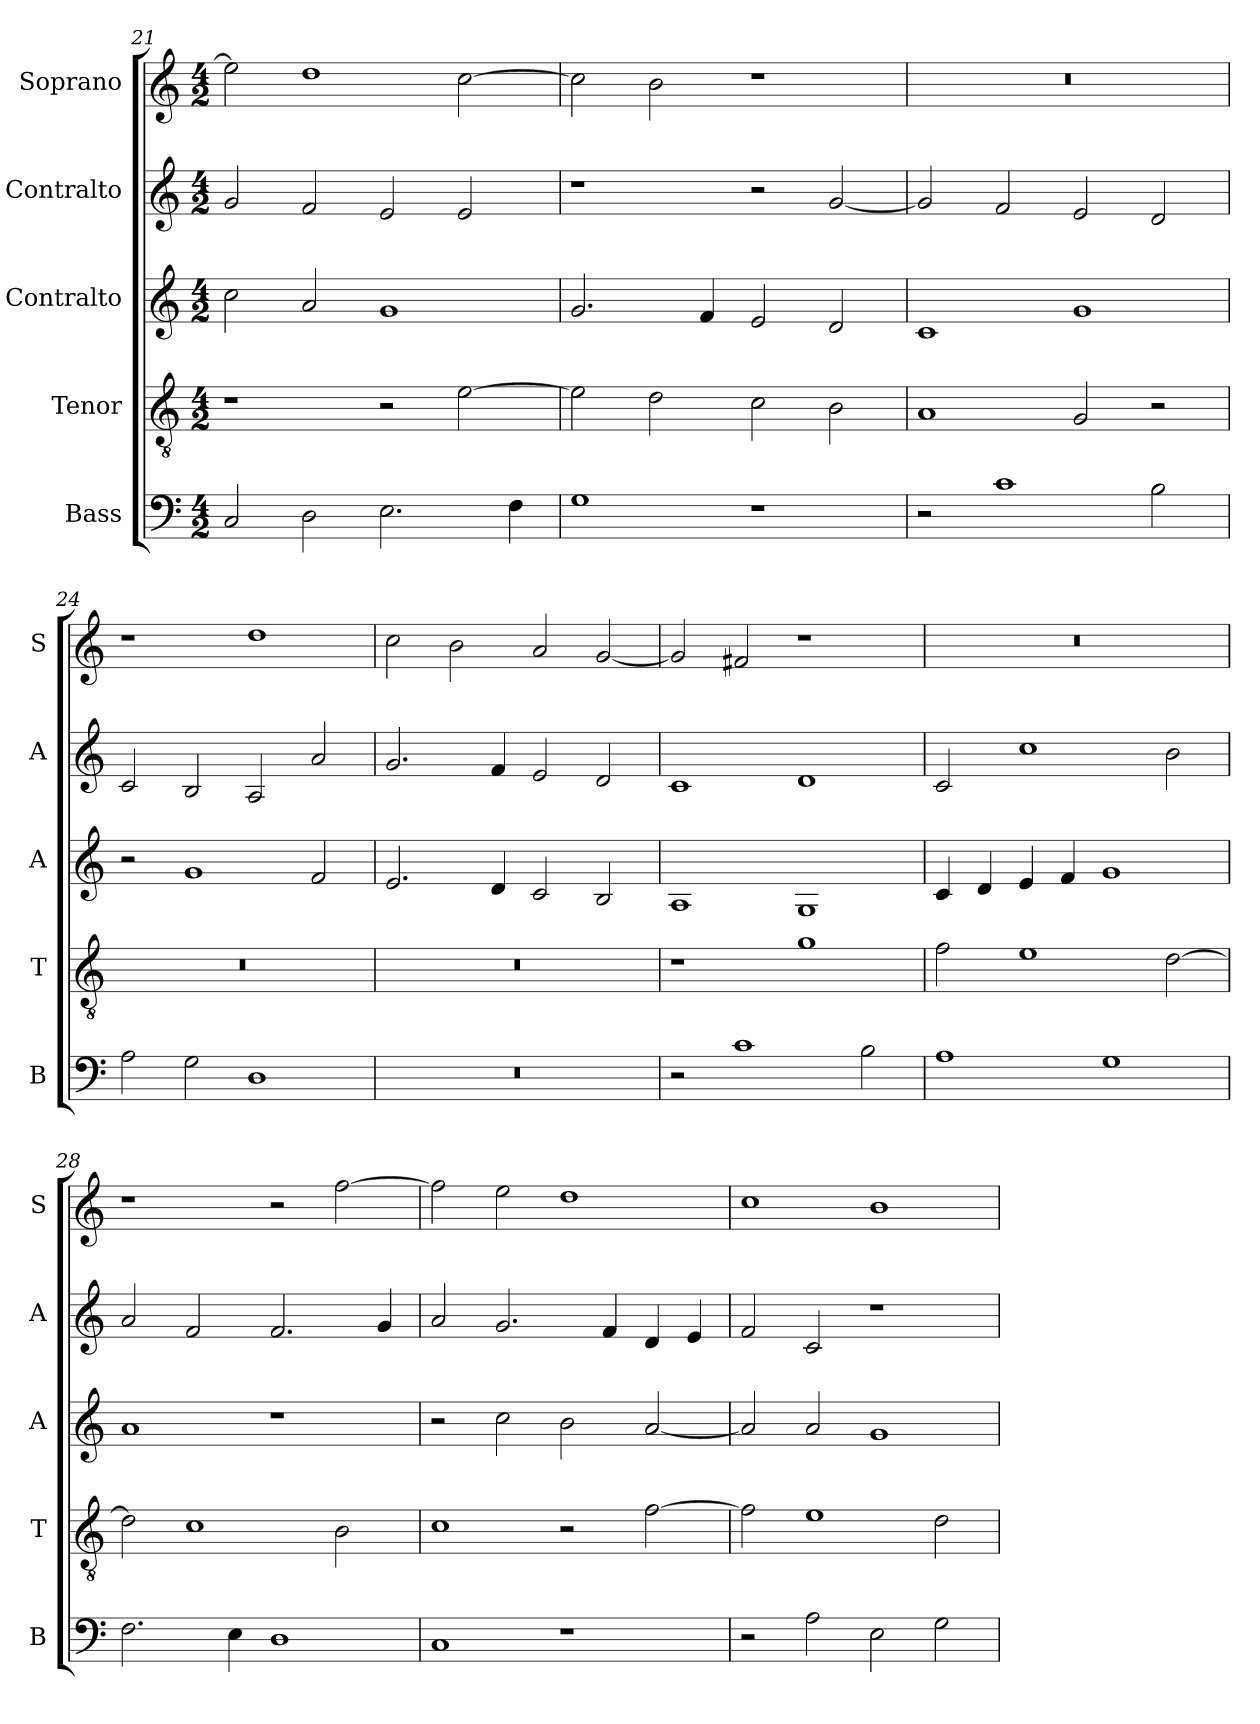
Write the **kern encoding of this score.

**kern	**kern	**kern	**kern	**kern
*part5	*part4	*part3	*part2	*part1
*staff5	*staff4	*staff3	*staff2	*staff1
*I"Bass	*I"Tenor	*I"Contralto	*I"Contralto	*I"Soprano
*I'B	*I'T	*I'A	*I'A	*I'S
*clefF4	*clefGv2	*clefG2	*clefG2	*clefG2
*k[]	*k[]	*k[]	*k[]	*k[]
*A:aeo	*A:aeo	*A:aeo	*A:aeo	*A:aeo
*M4/2	*M4/2	*M4/2	*M4/2	*M4/2
=21	=21	=21	=21	=21
2C	1r	2cc	2g	2ee]
2D	.	2a	2f	1dd
2.E	2r	1g	2e	.
.	[2e	.	2e	[2cc
4F	.	.	.	.
=22	=22	=22	=22	=22
1G	2e]	2.g	1r	2cc]
.	2d	.	.	2b
.	.	4f	.	.
1r	2c	2e	2r	1r
.	2B	2d	[2g	.
=23	=23	=23	=23	=23
2r	1A	1c	2g]	0r
1c	.	.	2f	.
.	2G	1g	2e	.
2B	2r	.	2d	.
=24	=24	=24	=24	=24
2A	0r	2r	2c	1r
2G	.	1g	2B	.
1D	.	.	2A	1dd
.	.	2f	2a	.
=25	=25	=25	=25	=25
0r	0r	2.e	2.g	2cc
.	.	.	.	2b
.	.	4d	4f	.
.	.	2c	2e	2a
.	.	2B	2d	[2g
=26	=26	=26	=26	=26
2r	1r	1A	1c	2g]
1c	.	.	.	2f#X
.	1g	1G	1d	1r
2B	.	.	.	.
=27	=27	=27	=27	=27
1A	2f	4c	2c	0r
.	.	4d	.	.
.	1e	4e	1cc	.
.	.	4f	.	.
1G	.	1g	.	.
.	[2d	.	2b	.
=28	=28	=28	=28	=28
2.F	2d]	1a	2a	1r
.	1c	.	2f	.
4E	.	.	.	.
1D	.	1r	2.f	2r
.	2B	.	.	[2ff
.	.	.	4g	.
=29	=29	=29	=29	=29
1C	1c	2r	2a	2ff]
.	.	2cc	2.g	2ee
1r	2r	2b	.	1dd
.	.	.	4f	.
.	[2f	[2a	4d	.
.	.	.	4e	.
=30	=30	=30	=30	=30
2r	2f]	2a]	2f	1cc
2A	1e	2a	2c	.
2E	.	1g	1r	1b
2G	2d	.	.	.
=	=	=	=	=
*-	*-	*-	*-	*-
